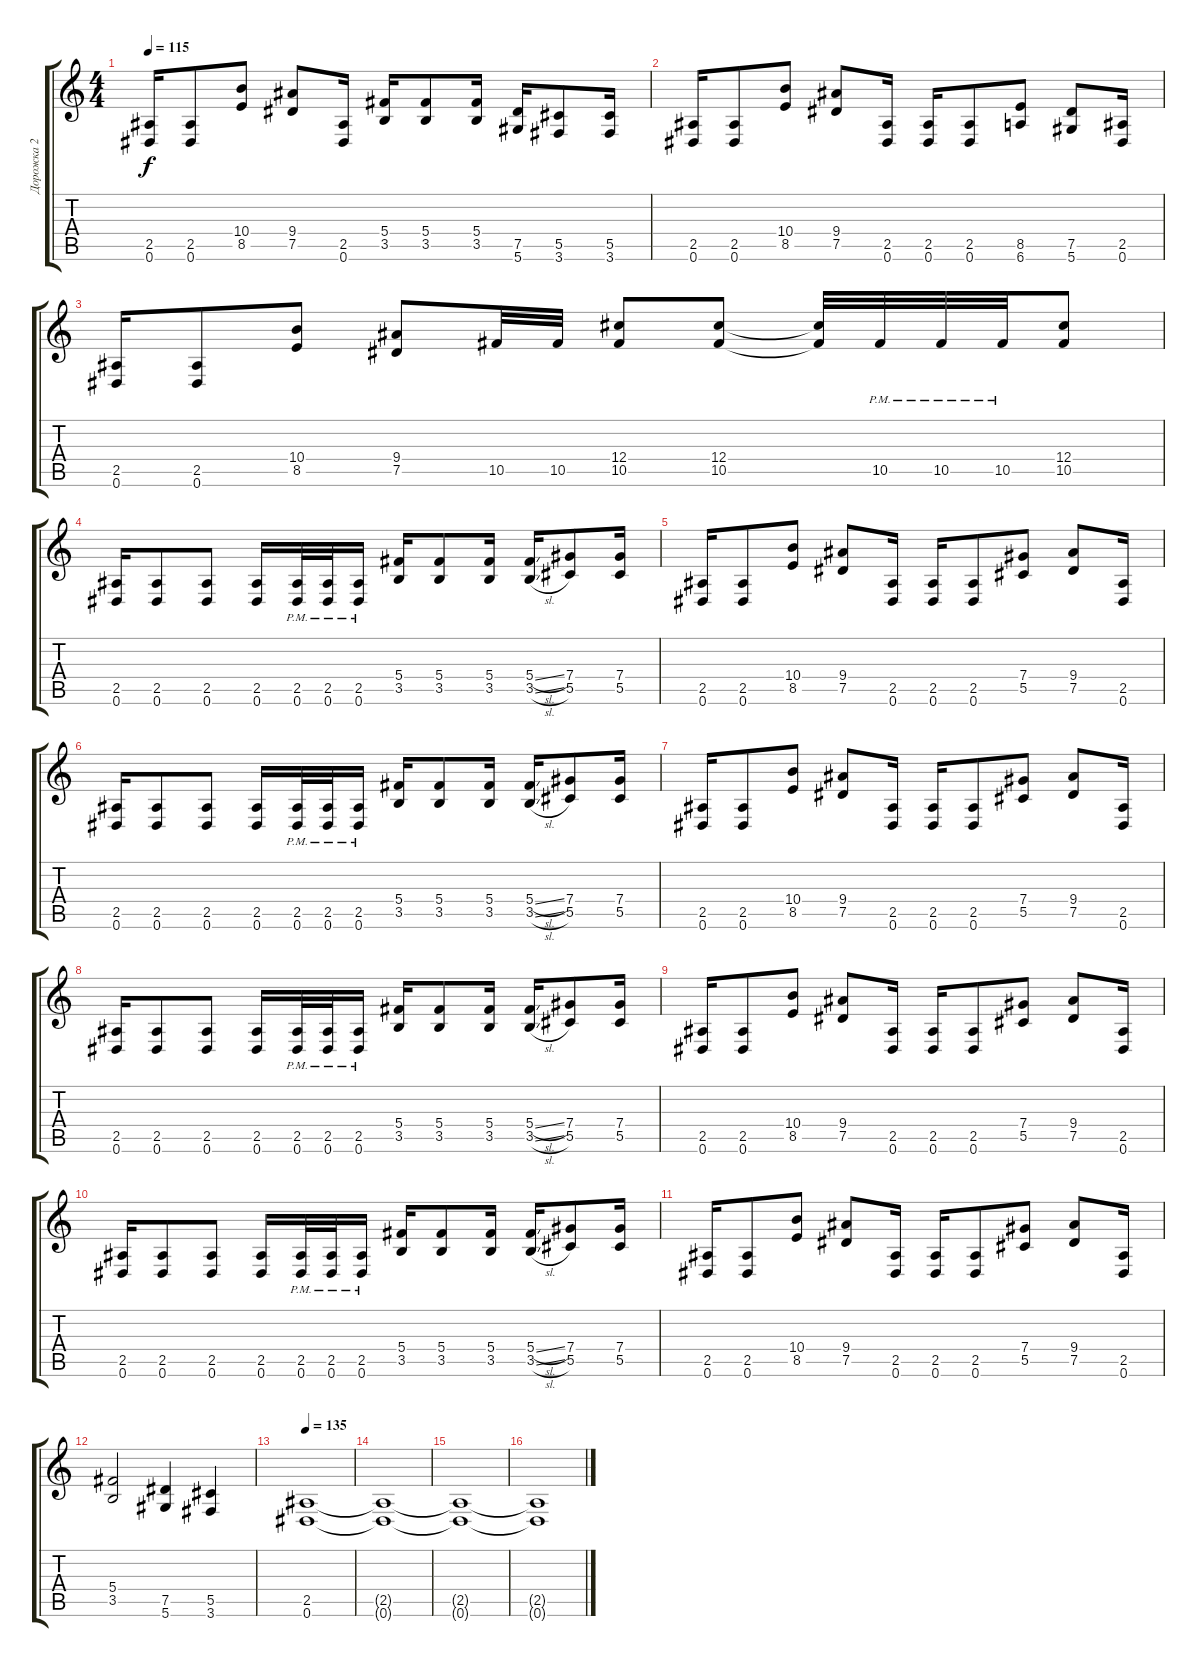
\track ("Дорожка 2" "Дорожка 2") {instrument distortionguitar}
\staff {score tabs}
\tuning (Eb4 Bb3 Gb3 Db3 Ab2 Eb2) {hide}
\ts (4 4)
\tempo 115
\clef g2
\ks c
(2.5 0.6).16{dy f} (2.5 0.6).8 (10.4 8.5).8 (9.4 7.5).8 (2.5 0.6).16 (5.4 3.5).16 (5.4 3.5).8 (5.4 3.5).16 (7.5 5.6).16 (5.5 3.6).8 (5.5 3.6).16 |
(2.5 0.6).16 (2.5 0.6).8 (10.4 8.5).8 (9.4 7.5).8 (2.5 0.6).16 (2.5 0.6).16 (2.5 0.6).8 (8.5 6.6).8 (7.5 5.6).8 (2.5 0.6).16 |
(2.5 0.6).16 (2.5 0.6).8 (10.4 8.5).8 (9.4 7.5).8 10.5.32 10.5.32 (12.4 10.5).8 (12.4 10.5).8 (12.4{t} 10.5{t}).32 10.5{pm}.32 10.5{pm}.32 10.5{pm}.32 (12.4 10.5).8 |
(2.5 0.6).16 (2.5 0.6).8 (2.5 0.6).8 (2.5 0.6).16 (2.5{pm} 0.6{pm}).32 (2.5{pm} 0.6{pm}).32 (2.5{pm} 0.6{pm}).16 (5.4 3.5).16 (5.4 3.5).8 (5.4 3.5).16 (5.4{sl} 3.5{sl}).16 (7.4 5.5).8 (7.4 5.5).16 |
(2.5 0.6).16 (2.5 0.6).8 (10.4 8.5).8 (9.4 7.5).8 (2.5 0.6).16 (2.5 0.6).16 (2.5 0.6).8 (7.4 5.5).8 (9.4 7.5).8 (2.5 0.6).16 |
(2.5 0.6).16 (2.5 0.6).8 (2.5 0.6).8 (2.5 0.6).16 (2.5{pm} 0.6{pm}).32 (2.5{pm} 0.6{pm}).32 (2.5{pm} 0.6{pm}).16 (5.4 3.5).16 (5.4 3.5).8 (5.4 3.5).16 (5.4{sl} 3.5{sl}).16 (7.4 5.5).8 (7.4 5.5).16 |
(2.5 0.6).16 (2.5 0.6).8 (10.4 8.5).8 (9.4 7.5).8 (2.5 0.6).16 (2.5 0.6).16 (2.5 0.6).8 (7.4 5.5).8 (9.4 7.5).8 (2.5 0.6).16 |
(2.5 0.6).16 (2.5 0.6).8 (2.5 0.6).8 (2.5 0.6).16 (2.5{pm} 0.6{pm}).32 (2.5{pm} 0.6{pm}).32 (2.5{pm} 0.6{pm}).16 (5.4 3.5).16 (5.4 3.5).8 (5.4 3.5).16 (5.4{sl} 3.5{sl}).16 (7.4 5.5).8 (7.4 5.5).16 |
(2.5 0.6).16 (2.5 0.6).8 (10.4 8.5).8 (9.4 7.5).8 (2.5 0.6).16 (2.5 0.6).16 (2.5 0.6).8 (7.4 5.5).8 (9.4 7.5).8 (2.5 0.6).16 |
(2.5 0.6).16 (2.5 0.6).8 (2.5 0.6).8 (2.5 0.6).16 (2.5{pm} 0.6{pm}).32 (2.5{pm} 0.6{pm}).32 (2.5{pm} 0.6{pm}).16 (5.4 3.5).16 (5.4 3.5).8 (5.4 3.5).16 (5.4{sl} 3.5{sl}).16 (7.4 5.5).8 (7.4 5.5).16 |
(2.5 0.6).16 (2.5 0.6).8 (10.4 8.5).8 (9.4 7.5).8 (2.5 0.6).16 (2.5 0.6).16 (2.5 0.6).8 (7.4 5.5).8 (9.4 7.5).8 (2.5 0.6).16 |
(5.4 3.5).2 (7.5 5.6).4 (5.5 3.6).4 |
\tempo 135
(2.5 0.6).1 |
(2.5{t} 0.6{t}).1 |
(2.5{t} 0.6{t}).1{volume 9} |
(2.5{t} 0.6{t}).1
